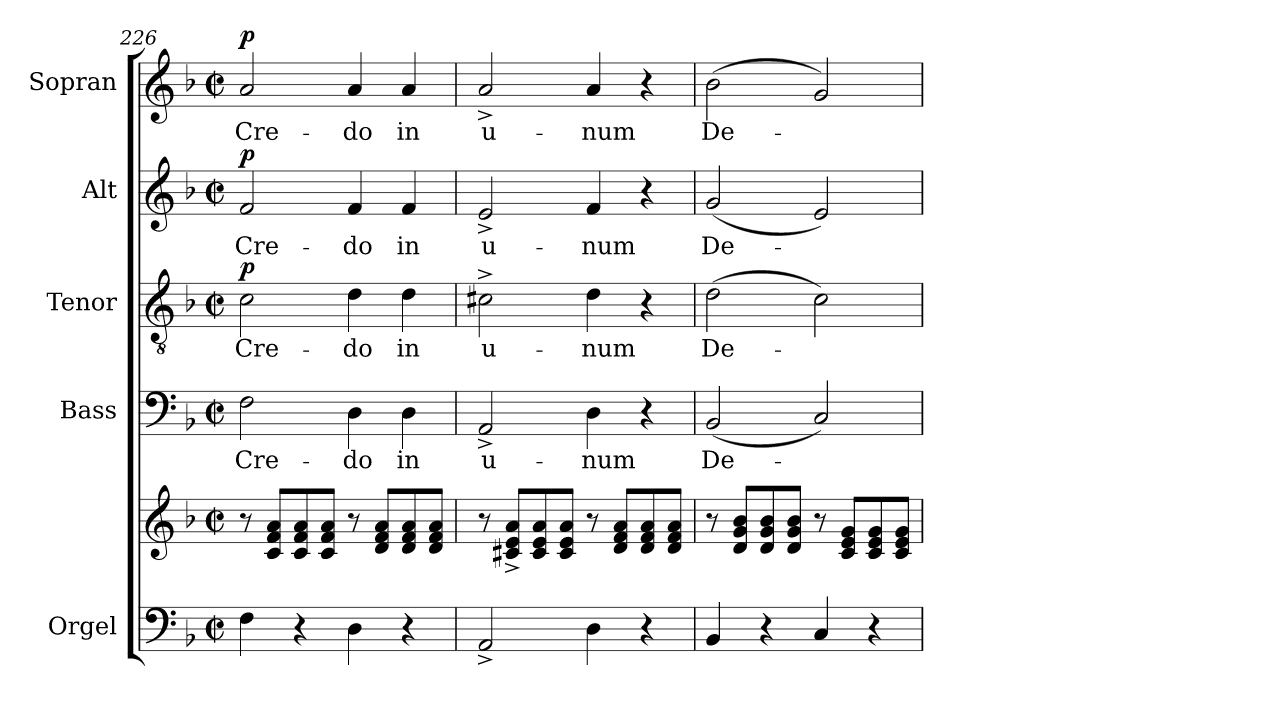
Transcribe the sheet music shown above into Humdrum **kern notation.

**kern	**kern	**kern	**text	**kern	**text	**dynam	**kern	**text	**dynam	**kern	**text	**dynam
*part5	*part5	*part4	*part4	*part3	*part3	*part3	*part2	*part2	*part2	*part1	*part1	*part1
*staff6	*staff5	*staff4	*staff4	*staff3	*staff3	*staff3	*staff2	*staff2	*staff2	*staff1	*staff1	*staff1
*I"Orgel	*	*I"Bass	*	*I"Tenor	*	*	*I"Alt	*	*	*I"Sopran	*	*
*I'Org.	*	*I'B.	*	*I'T.	*	*	*I'A.	*	*	*I'S.	*	*
*clefF4	*clefG2	*clefF4	*	*clefGv2	*	*	*clefG2	*	*	*clefG2	*	*
*k[b-]	*k[b-]	*k[b-]	*	*k[b-]	*	*	*k[b-]	*	*	*k[b-]	*	*
*F:	*F:	*F:	*	*F:	*	*	*F:	*	*	*F:	*	*
*M2/2	*M2/2	*M2/2	*	*M2/2	*	*	*M2/2	*	*	*M2/2	*	*
*met(c|)	*met(c|)	*met(c|)	*	*met(c|)	*	*	*met(c|)	*	*	*met(c|)	*	*
=226	=226	=226	=226	=226	=226	=226	=226	=226	=226	=226	=226	=226
!	!	!	!LO:LY:b	!	!LO:LY:b	!LO:DY:a	!	!LO:LY:b	!LO:DY:a	!	!LO:LY:b	!LO:DY:a
4F\	8r	2F\	Cre-	2c\	Cre-	p	2f/	Cre-	p	2a/	Cre-	p
.	8c/ 8f/ 8a/L	.	.	.	.	.	.	.	.	.	.	.
4r	8c/ 8f/ 8a/	.	.	.	.	.	.	.	.	.	.	.
.	8c/ 8f/ 8a/J	.	.	.	.	.	.	.	.	.	.	.
!	!	!	!LO:LY:b	!	!LO:LY:b	!	!	!LO:LY:b	!	!	!LO:LY:b	!
4D\	8r	4D\	-do	4d\	-do	.	4f/	-do	.	4a/	-do	.
.	8d/ 8f/ 8a/L	.	.	.	.	.	.	.	.	.	.	.
!	!	!	!LO:LY:b	!	!LO:LY:b	!	!	!LO:LY:b	!	!	!LO:LY:b	!
4r	8d/ 8f/ 8a/	4D\	in	4d\	in	.	4f/	in	.	4a/	in	.
.	8d/ 8f/ 8a/J	.	.	.	.	.	.	.	.	.	.	.
=227	=227	=227	=227	=227	=227	=227	=227	=227	=227	=227	=227	=227
!	!	!	!LO:LY:b	!	!LO:LY:b	!	!	!LO:LY:b	!	!	!LO:LY:b	!
2AA^</	8r	2AA^>/	u-	2c#X^>\	u-	.	2e^>/	u-	.	2a^>/	u-	.
.	8c#X/^< 8e/^< 8a/^<L	.	.	.	.	.	.	.	.	.	.	.
.	8c#/ 8e/ 8a/	.	.	.	.	.	.	.	.	.	.	.
.	8c#/ 8e/ 8a/J	.	.	.	.	.	.	.	.	.	.	.
!	!	!	!LO:LY:b	!	!LO:LY:b	!	!	!LO:LY:b	!	!	!LO:LY:b	!
4D\	8r	4D\	-num	4d\	-num	.	4f/	-num	.	4a/	-num	.
.	8d/ 8f/ 8a/L	.	.	.	.	.	.	.	.	.	.	.
4r	8d/ 8f/ 8a/	4r	.	4r	.	.	4r	.	.	4r	.	.
.	8d/ 8f/ 8a/J	.	.	.	.	.	.	.	.	.	.	.
=228	=228	=228	=228	=228	=228	=228	=228	=228	=228	=228	=228	=228
!	!	!	!LO:LY:b	!	!LO:LY:b	!	!	!LO:LY:b	!	!	!LO:LY:b	!
4BB-/	8r	(<2BB-/	De-	(>2d\	De-	.	(<2g/	De-	.	(>2b-\	De-	.
.	8d/ 8g/ 8b-/L	.	.	.	.	.	.	.	.	.	.	.
4r	8d/ 8g/ 8b-/	.	.	.	.	.	.	.	.	.	.	.
.	8d/ 8g/ 8b-/J	.	.	.	.	.	.	.	.	.	.	.
4C/	8r	2C/)	.	2c\)	.	.	2e/)	.	.	2g/)	.	.
.	8c/ 8e/ 8g/L	.	.	.	.	.	.	.	.	.	.	.
4r	8c/ 8e/ 8g/	.	.	.	.	.	.	.	.	.	.	.
.	8c/ 8e/ 8g/J	.	.	.	.	.	.	.	.	.	.	.
=	=	=	=	=	=	=	=	=	=	=	=	=
*-	*-	*-	*-	*-	*-	*-	*-	*-	*-	*-	*-	*-
